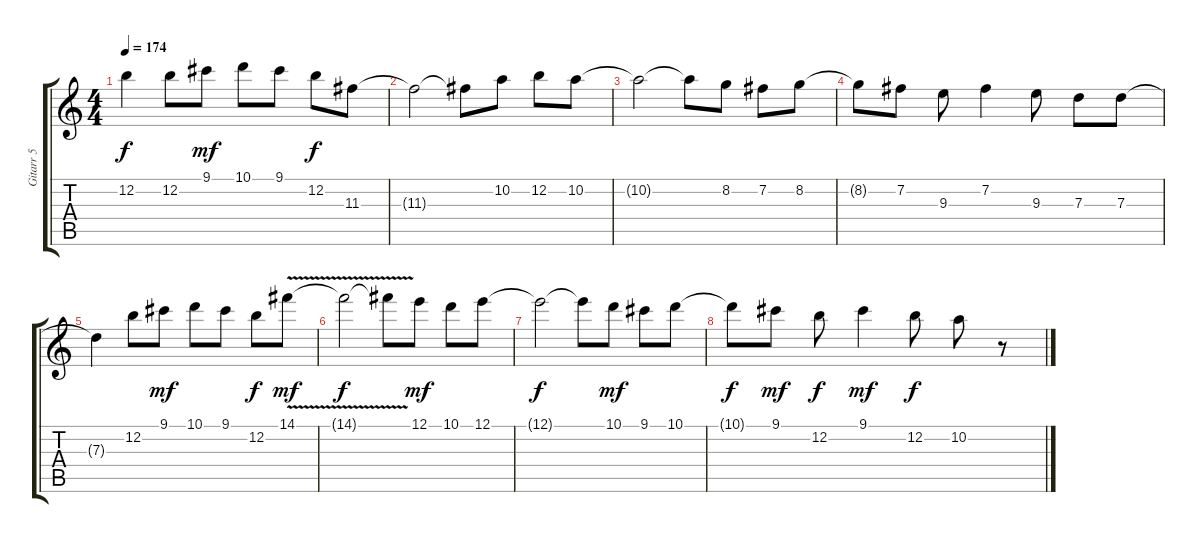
\track ("Gitarr 5" "Gitarr 5") {instrument overdrivenguitar}
\staff {score tabs}
\tuning (E4 B3 G3 D3 A2 E2) {hide}
\ts (4 4)
\tempo 174
\clef g2
\ks c
12.2{t}.4{dy f} 12.2.8 9.1.8{dy mf} 10.1.8 9.1.8 12.2.8{dy f} 11.3.8 |
11.3{t}.2 11.3{t}.8 10.2.8 12.2.8 10.2.8 |
10.2{t}.2 10.2{t}.8 8.2.8 7.2.8 8.2.8 |
8.2{t}.8 7.2.8 9.3.8 7.2.4 9.3.8 7.3.8 7.3.8 |
7.3{t}.4 12.2.8 9.1.8{dy mf} 10.1.8 9.1.8 12.2.8{dy f} 14.1{v}.8{dy mf} |
14.1{v t}.2{dy f} 14.1{t}.8 12.1.8{dy mf} 10.1.8 12.1.8 |
12.1{t}.2{dy f} 12.1{t}.8 10.1.8{dy mf} 9.1.8 10.1.8 |
10.1{t}.8{dy f} 9.1.8{dy mf} 12.2.8{dy f} 9.1.4{dy mf} 12.2.8{dy f} 10.2.8 r.8
